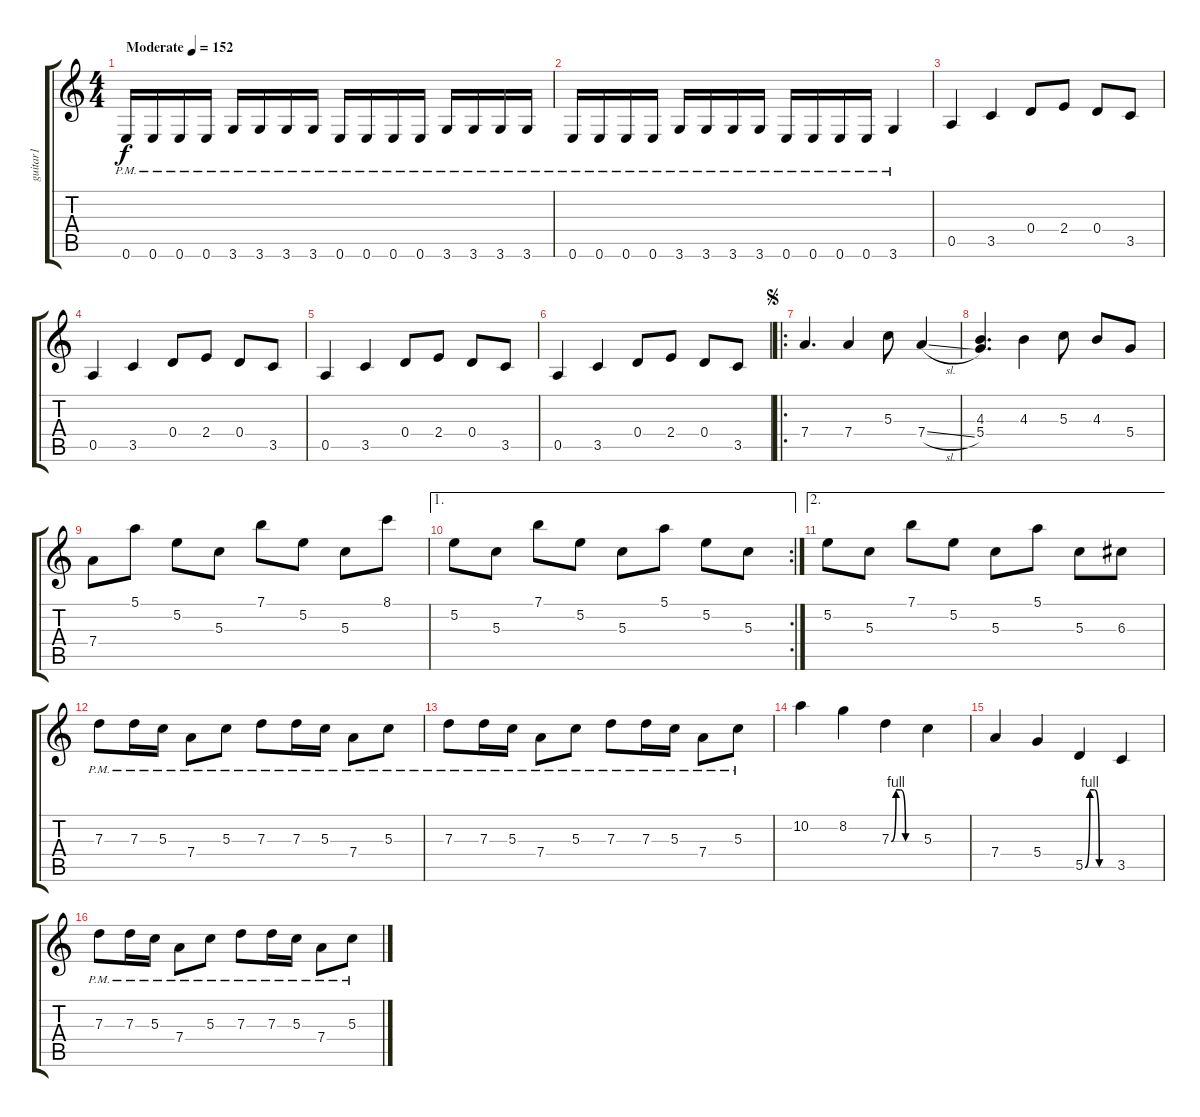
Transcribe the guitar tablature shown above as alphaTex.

\track ("guitar1" "guitar1") {instrument overdrivenguitar}
\staff {score tabs}
\tuning (E4 B3 G3 D3 A2 E2) {hide}
\ts (4 4)
\tempo (152 "Moderate")
\clef g2
\ks c
0.6{pm}.16{dy f instrument overdrivenguitar} 0.6{pm}.16 0.6{pm}.16 0.6{pm}.16 3.6{pm}.16 3.6{pm}.16 3.6{pm}.16 3.6{pm}.16 0.6{pm}.16 0.6{pm}.16 0.6{pm}.16 0.6{pm}.16 3.6{pm}.16 3.6{pm}.16 3.6{pm}.16 3.6{pm}.16 |
0.6{pm}.16 0.6{pm}.16 0.6{pm}.16 0.6{pm}.16 3.6{pm}.16 3.6{pm}.16 3.6{pm}.16 3.6{pm}.16 0.6{pm}.16 0.6{pm}.16 0.6{pm}.16 0.6{pm}.16 3.6{pm}.4 |
0.5.4 3.5.4 0.4.8 2.4.8 0.4.8 3.5.8 |
0.5.4 3.5.4 0.4.8 2.4.8 0.4.8 3.5.8 |
0.5.4 3.5.4 0.4.8 2.4.8 0.4.8 3.5.8 |
0.5.4 3.5.4 0.4.8 2.4.8 0.4.8 3.5.8 |
\ro
\jump segno
7.4.4{d} 7.4.4 5.3.8 7.4{sl}.4 |
(4.3 5.4).4{d} 4.3.4 5.3.8 4.3.8 5.4.8 |
7.4.8 5.1.8 5.2.8 5.3.8 7.1.8 5.2.8 5.3.8 8.1.8 |
\ae 1
\rc 2
5.2.8 5.3.8 7.1.8 5.2.8 5.3.8 5.1.8 5.2.8 5.3.8 |
\ae 2
5.2.8 5.3.8 7.1.8 5.2.8 5.3.8 5.1.8 5.3.8 6.3.8 |
7.3{pm}.8 7.3{pm}.16 5.3{pm}.16 7.4{pm}.8 5.3{pm}.8 7.3{pm}.8 7.3{pm}.16 5.3{pm}.16 7.4{pm}.8 5.3{pm}.8 |
7.3{pm}.8 7.3{pm}.16 5.3{pm}.16 7.4{pm}.8 5.3{pm}.8 7.3{pm}.8 7.3{pm}.16 5.3{pm}.16 7.4{pm}.8 5.3{pm}.8 |
10.2.4 8.2.4 7.3{be (custom 0 0 10 4 20 4 30 0 60 0)}.4 5.3.4 |
7.4.4 5.4.4 5.5{be (custom 0 0 10 4 20 4 30 0 60 0)}.4 3.5.4 |
7.3{pm}.8 7.3{pm}.16 5.3{pm}.16 7.4{pm}.8 5.3{pm}.8 7.3{pm}.8 7.3{pm}.16 5.3{pm}.16 7.4{pm}.8 5.3{pm}.8
